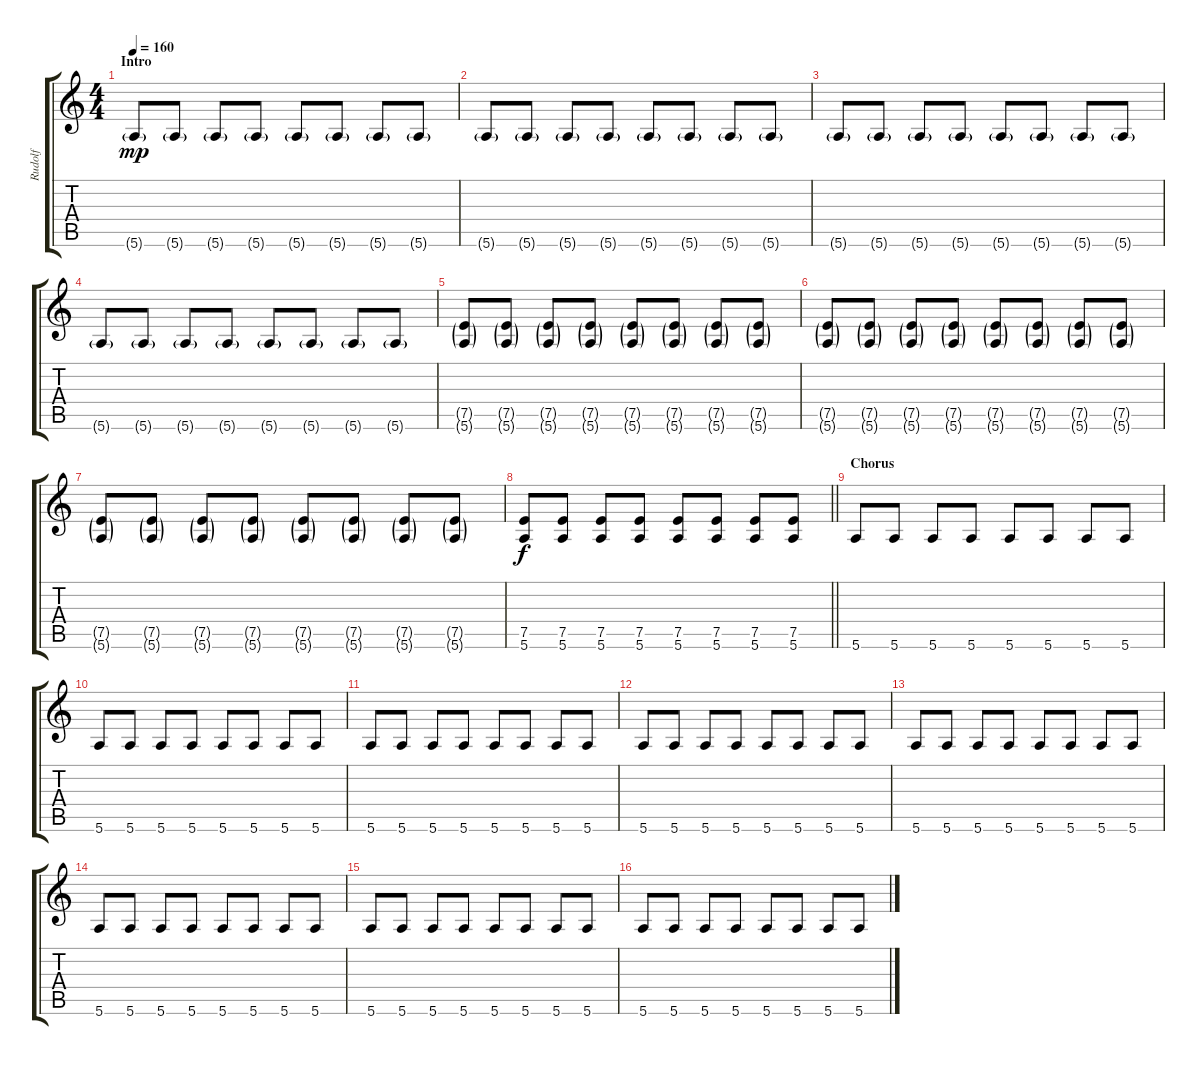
\track ("Rudolf" "Rudolf") {instrument overdrivenguitar}
\staff {score tabs}
\tuning (E4 B3 G3 D3 A2 E2) {hide}
\ts (4 4)
\section ("" "Intro")
\tempo 160
\clef g2
\ks c
5.6{g}.8{dy mp instrument overdrivenguitar} 5.6{g}.8 5.6{g}.8 5.6{g}.8 5.6{g}.8 5.6{g}.8 5.6{g}.8 5.6{g}.8 |
5.6{g}.8 5.6{g}.8 5.6{g}.8 5.6{g}.8 5.6{g}.8 5.6{g}.8 5.6{g}.8 5.6{g}.8 |
5.6{g}.8 5.6{g}.8 5.6{g}.8 5.6{g}.8 5.6{g}.8 5.6{g}.8 5.6{g}.8 5.6{g}.8 |
5.6{g}.8 5.6{g}.8 5.6{g}.8 5.6{g}.8 5.6{g}.8 5.6{g}.8 5.6{g}.8 5.6{g}.8 |
(7.5{g} 5.6{g}).8 (7.5{g} 5.6{g}).8 (7.5{g} 5.6{g}).8 (7.5{g} 5.6{g}).8 (7.5{g} 5.6{g}).8 (7.5{g} 5.6{g}).8 (7.5{g} 5.6{g}).8 (7.5{g} 5.6{g}).8 |
(7.5{g} 5.6{g}).8 (7.5{g} 5.6{g}).8 (7.5{g} 5.6{g}).8 (7.5{g} 5.6{g}).8 (7.5{g} 5.6{g}).8 (7.5{g} 5.6{g}).8 (7.5{g} 5.6{g}).8 (7.5{g} 5.6{g}).8 |
(7.5{g} 5.6{g}).8 (7.5{g} 5.6{g}).8 (7.5{g} 5.6{g}).8 (7.5{g} 5.6{g}).8 (7.5{g} 5.6{g}).8 (7.5{g} 5.6{g}).8 (7.5{g} 5.6{g}).8 (7.5{g} 5.6{g}).8 |
\barLineRight lightlight
(7.5 5.6).8{dy f} (7.5 5.6).8 (7.5 5.6).8 (7.5 5.6).8 (7.5 5.6).8 (7.5 5.6).8 (7.5 5.6).8 (7.5 5.6).8 |
\section ("" "Chorus")
5.6.8 5.6.8 5.6.8 5.6.8 5.6.8 5.6.8 5.6.8 5.6.8 |
5.6.8 5.6.8 5.6.8 5.6.8 5.6.8 5.6.8 5.6.8 5.6.8 |
5.6.8 5.6.8 5.6.8 5.6.8 5.6.8 5.6.8 5.6.8 5.6.8 |
5.6.8 5.6.8 5.6.8 5.6.8 5.6.8 5.6.8 5.6.8 5.6.8 |
5.6.8 5.6.8 5.6.8 5.6.8 5.6.8 5.6.8 5.6.8 5.6.8 |
5.6.8 5.6.8 5.6.8 5.6.8 5.6.8 5.6.8 5.6.8 5.6.8 |
5.6.8 5.6.8 5.6.8 5.6.8 5.6.8 5.6.8 5.6.8 5.6.8 |
5.6.8 5.6.8 5.6.8 5.6.8 5.6.8 5.6.8 5.6.8 5.6.8
